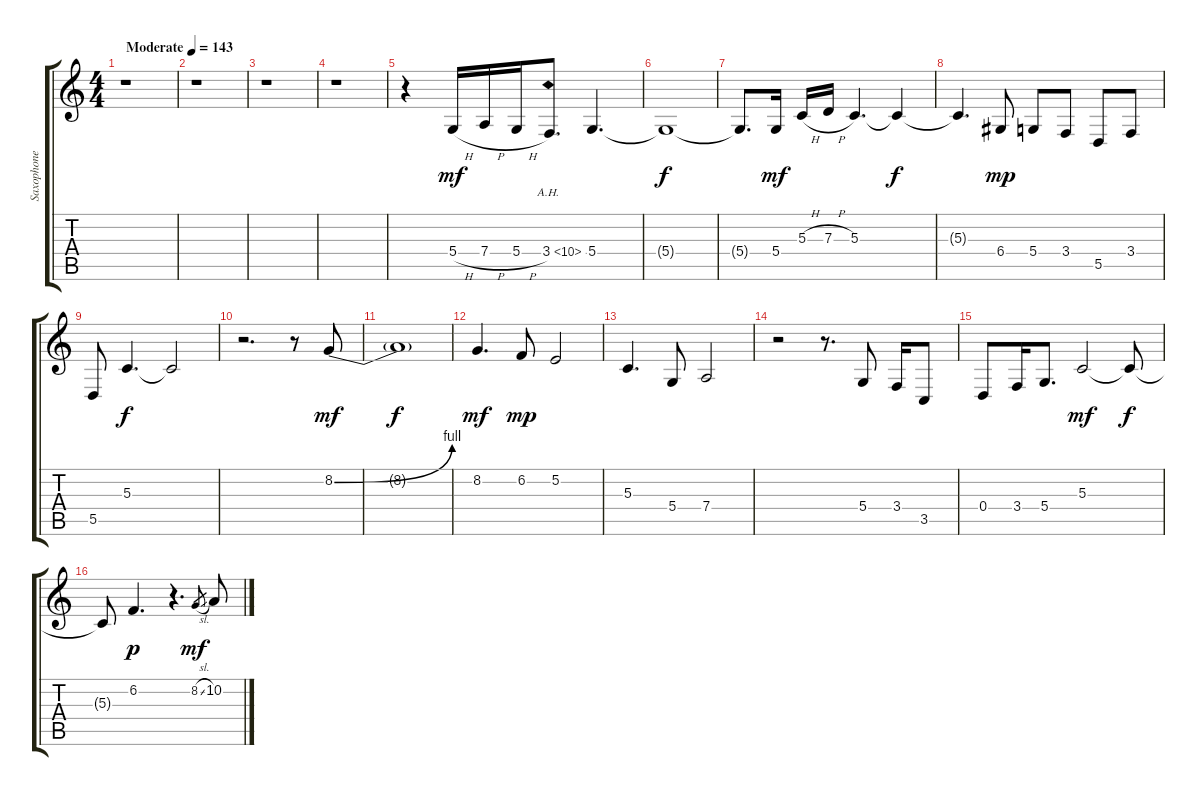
\track ("Saxophone" "Saxophone") {instrument tenorsax}
\staff {score tabs}
\tuning (E4 B3 G3 D3 A2 E2) {hide}
\ts (4 4)
\tempo (143 "Moderate")
\clef g2
\ks c
r.1{dy mf instrument tenorsax} |
r.1 |
r.1 |
r.1 |
r.4 5.4{h}.16 7.4{h}.16 5.4{h}.16 3.4{ah 7}.8{d} 5.4.4{d} |
5.4{t}.1{dy f} |
5.4{t}.8{d} 5.4.16{dy mf} 5.3{h}.16 7.3{h}.16 5.3.4{d} 5.3{t}.4{dy f} |
5.3{t}.4{d} 6.4.8{dy mp} 5.4.8 3.4.8 5.5.8 3.4.8 |
5.5.8 5.3.4{d dy f volume 0} 5.3{t}.2 |
r.2{d} r.8 8.2{be (bend 0 0 60 4)}.8{dy mf volume 11} |
8.2{t}.1{dy f} |
8.2.4{d dy mf} 6.2.8{dy mp} 5.2.2 |
5.3.4{d} 5.4.8 7.4.2 |
r.2 r.8{d} 5.4.8 3.4.16 3.5.8 |
0.4.8 3.4.16 5.4.8{d} 5.3.2{dy mf} 5.3{t}.8{dy f} |
5.3{t}.8 6.2.4{d dy p} r.4{d} 8.2{sl}.8{gr dy mf} 10.2.8
